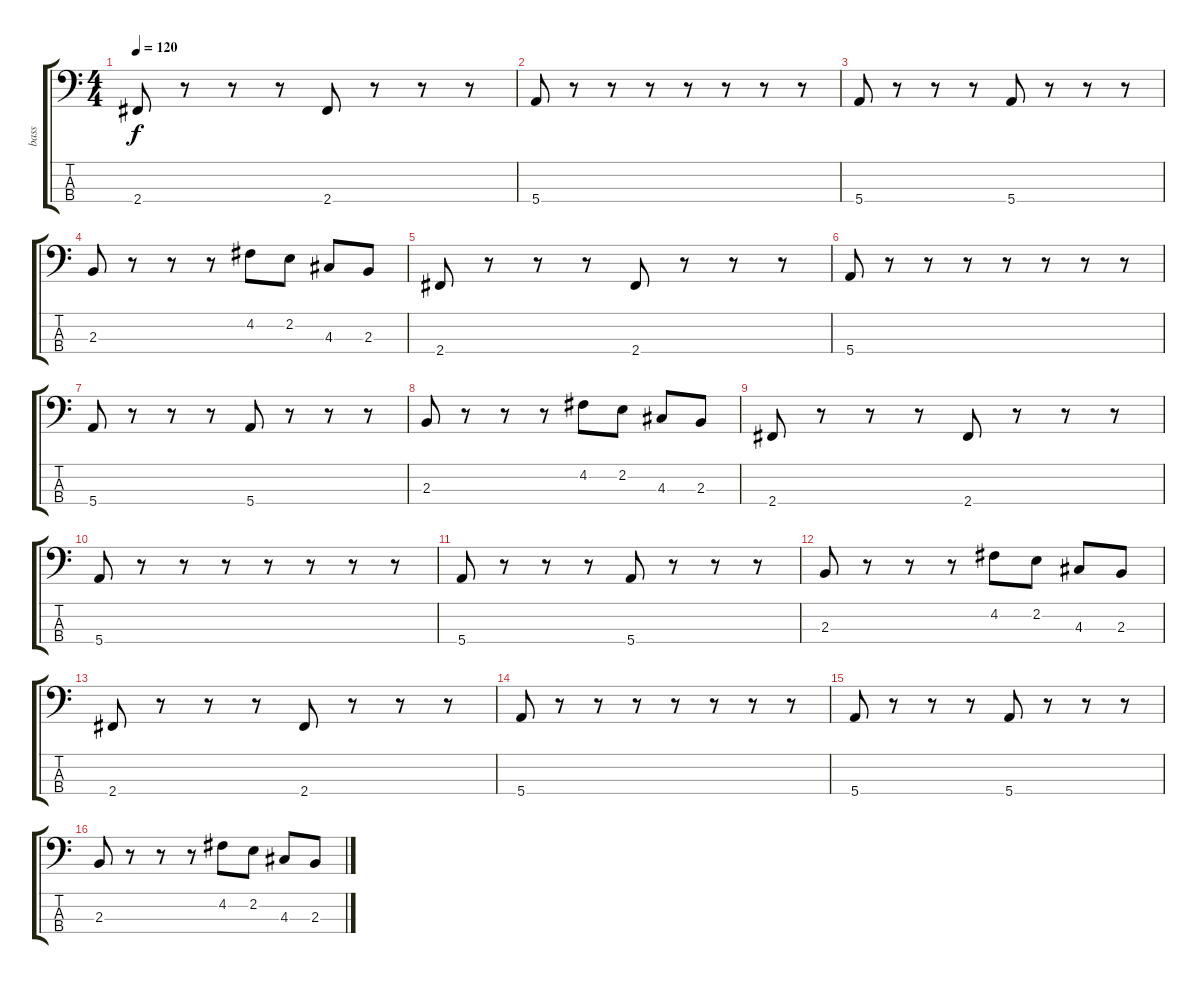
\track ("bass" "bass") {instrument acousticguitarnylon}
\staff {score tabs}
\tuning (G2 D2 A1 E1) {hide}
\ts (4 4)
\tempo 120
\clef f4
\ks c
2.4.8{dy f instrument acousticguitarnylon} r.8 r.8 r.8 2.4.8 r.8 r.8 r.8 |
5.4.8 r.8 r.8 r.8 r.8 r.8 r.8 r.8 |
5.4.8 r.8 r.8 r.8 5.4.8 r.8 r.8 r.8 |
2.3.8 r.8 r.8 r.8 4.2.8 2.2.8 4.3.8 2.3.8 |
2.4.8 r.8 r.8 r.8 2.4.8 r.8 r.8 r.8 |
5.4.8 r.8 r.8 r.8 r.8 r.8 r.8 r.8 |
5.4.8 r.8 r.8 r.8 5.4.8 r.8 r.8 r.8 |
2.3.8 r.8 r.8 r.8 4.2.8 2.2.8 4.3.8 2.3.8 |
2.4.8 r.8 r.8 r.8 2.4.8 r.8 r.8 r.8 |
5.4.8 r.8 r.8 r.8 r.8 r.8 r.8 r.8 |
5.4.8 r.8 r.8 r.8 5.4.8 r.8 r.8 r.8 |
2.3.8 r.8 r.8 r.8 4.2.8 2.2.8 4.3.8 2.3.8 |
2.4.8 r.8 r.8 r.8 2.4.8 r.8 r.8 r.8 |
5.4.8 r.8 r.8 r.8 r.8 r.8 r.8 r.8 |
5.4.8 r.8 r.8 r.8 5.4.8 r.8 r.8 r.8 |
2.3.8 r.8 r.8 r.8 4.2.8 2.2.8 4.3.8 2.3.8
